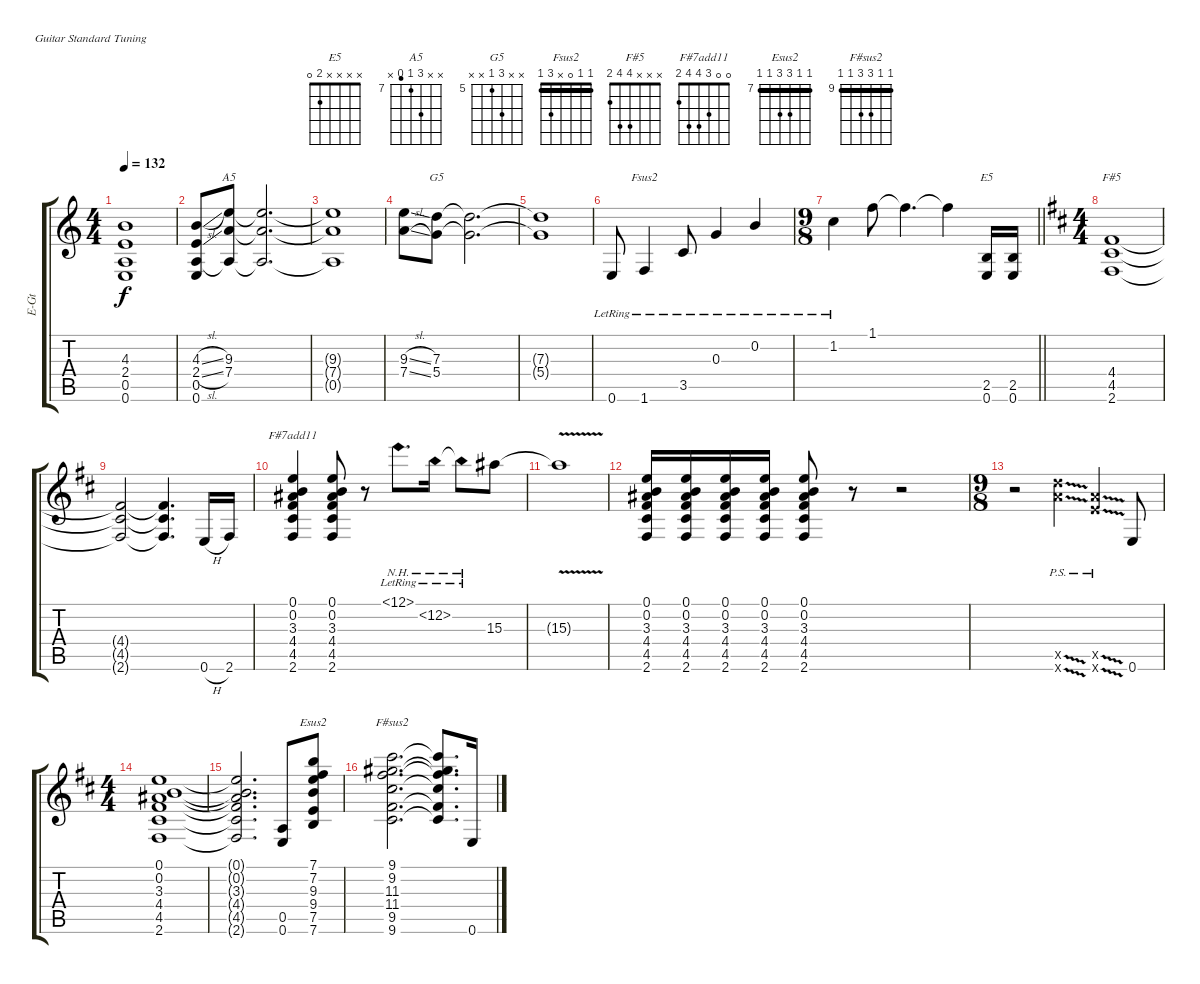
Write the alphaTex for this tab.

\defaultSystemsLayout 4
\bracketExtendMode groupsimilarinstruments
\otherSystemsTrackNameOrientation horizontal
\track ("Rhythm Guitar I" "E-Gt") {multiBarRest instrument distortionguitar}
\staff {score tabs}
\tuning (E4 B3 G3 D3 A2 E2)
\chord ("E5" x x x x 2 0) {showfingering false}
\chord ("A5" x x 9 7 6 x) {firstfret 7 showfingering false}
\chord ("G5" x x 7 5 x x) {firstfret 5 showfingering false}
\chord ("Fsus2" 1 1 0 x 3 1) {showfingering false barre 1}
\chord ("F#5" x x x 4 4 2) {showfingering false}
\chord ("F#7add11" 0 0 3 4 4 2) {showfingering false}
\chord ("Esus2" 7 7 9 9 7 7) {firstfret 7 showfingering false barre (7 7 7)}
\chord ("F#sus2" 9 9 11 11 9 9) {firstfret 9 showfingering false barre (9 9 9)}
\ts (4 4)
\tempo 132
\clef g2
\ks c
(0.5{t} 2.4{t} 4.3{t} 0.6{t}).1{dy f beam Up} |
(0.5 2.4{sl} 4.3{sl} 0.6).8{beam Up} (7.4 9.3 0.5{t}).8{ch "A5" beam Up} (0.5{t} 7.4{t} 9.3{t}).2{d beam Up} |
(0.5{t} 7.4{t} 9.3{t}).1{beam Up} |
(9.3{sl} 7.4{sl}).8{beam Down} (5.4 7.3).8{ch "G5" beam Down} (5.4{t} 7.3{t}).2{d beam Down} |
(7.3{t} 5.4{t}).1{beam Down} |
0.6{lr}.8{beam Up} 1.6{lr}.4{ch "Fsus2" beam Up} 3.5{lr}.8{beam Up} 0.3{lr}.4{beam Up} 0.2{lr}.4{beam Up} |
\ts (9 8)
\beaming (8 2 2 3)
\barLineRight lightlight
1.2{lr}.4{beam Down} 1.1.8{beam Down} 1.1{t}.4{d beam Down} 1.1{t}.4{beam Down} (0.6 2.5).16{ch "E5" beam Up beam merge} (0.6 2.5).16{beam Up} |
\ts (4 4)
\beaming (8 2 2 3)
\ks d
(2.6{acc #} 4.5{acc #} 4.4{acc #}).1{ch "F#5" beam Up} |
(2.6{t acc #} 4.5{t acc #} 4.4{t acc #}).2{beam Up} (2.6{t acc #} 4.5{t acc #} 4.4{t acc #}).4{d beam Up} 0.6{h acc forcenatural}.16{beam Up beam merge} 2.6{acc #}.16{beam Up} |
(2.6{acc #} 4.5{acc #} 4.4{acc #} 3.3{acc #} 0.2{acc forcenatural} 0.1{acc forcenatural}).4{ch "F#7add11" beam Up} (2.6{acc #} 4.5{acc #} 4.4{acc #} 3.3{acc #} 0.2{acc forcenatural} 0.1{acc forcenatural}).8{beam Up} r.8{beam Up} 12.1{nh lr acc forcenatural}.8{d beam Down} 12.2{nh lr acc forcenatural}.16{beam Down beam split} 12.2{nh lr t acc forcenatural}.8{beam Down beam merge} 15.3{acc #}.8{beam Down} |
15.3{v t acc #}.1{beam Down} |
(0.1{acc forcenatural} 0.2{acc forcenatural} 3.3{acc #} 4.4{acc #} 4.5{acc #} 2.6{acc #}).16{beam Up} (0.1{acc forcenatural} 0.2{acc forcenatural} 3.3{acc #} 4.4{acc #} 4.5{acc #} 2.6{acc #}).16{beam Up} (0.1{acc forcenatural} 0.2{acc forcenatural} 3.3{acc #} 4.4{acc #} 4.5{acc #} 2.6{acc #}).16{beam Up} (0.1{acc forcenatural} 0.2{acc forcenatural} 3.3{acc #} 4.4{acc #} 4.5{acc #} 2.6{acc #}).16{beam Up} (0.1{acc forcenatural} 0.2{acc forcenatural} 3.3{acc #} 4.4{acc #} 4.5{acc #} 2.6{acc #}).8{beam Up} r.8{beam Up} r.2{beam Up} |
\ts (9 8)
\beaming (8 2 2 3)
r.2{beam Down} (17.6{psd x acc forcenatural} 17.5{psd x acc forcenatural}).4{beam Down} (12.6{psd x acc forcenatural} 12.5{psd x acc forcenatural}).4{beam Up} 0.6{acc forcenatural}.8{beam Up} |
\ts (4 4)
\beaming (8 2 2 2 2)
(0.1{acc forcenatural} 0.2{acc forcenatural} 3.3{acc #} 4.4{acc #} 4.5{acc #} 2.6{acc #}).1{beam Up} |
(2.6{t acc #} 4.5{t acc #} 4.4{t acc #} 3.3{t acc #} 0.2{t acc forcenatural} 0.1{t acc forcenatural}).2{d beam Up} (0.5{acc forcenatural} 0.6{acc forcenatural}).8{beam Up} (7.5{acc forcenatural} 9.4{acc forcenatural} 9.3{acc forcenatural} 7.2{acc #} 7.1{acc forcenatural} 7.6{acc forcenatural}).8{ch "Esus2" beam Up} |
(9.1{acc #} 9.2{acc #} 11.3{acc #} 11.4{acc #} 9.5{acc #} 9.6{acc #}).2{d ch "F#sus2" beam Down} (9.1{t acc #} 9.2{t acc #} 11.3{t acc #} 11.4{t acc #} 9.5{t acc #} 9.6{t acc #}).8{d beam Up} 0.6{acc forcenatural}.16{beam Up}
